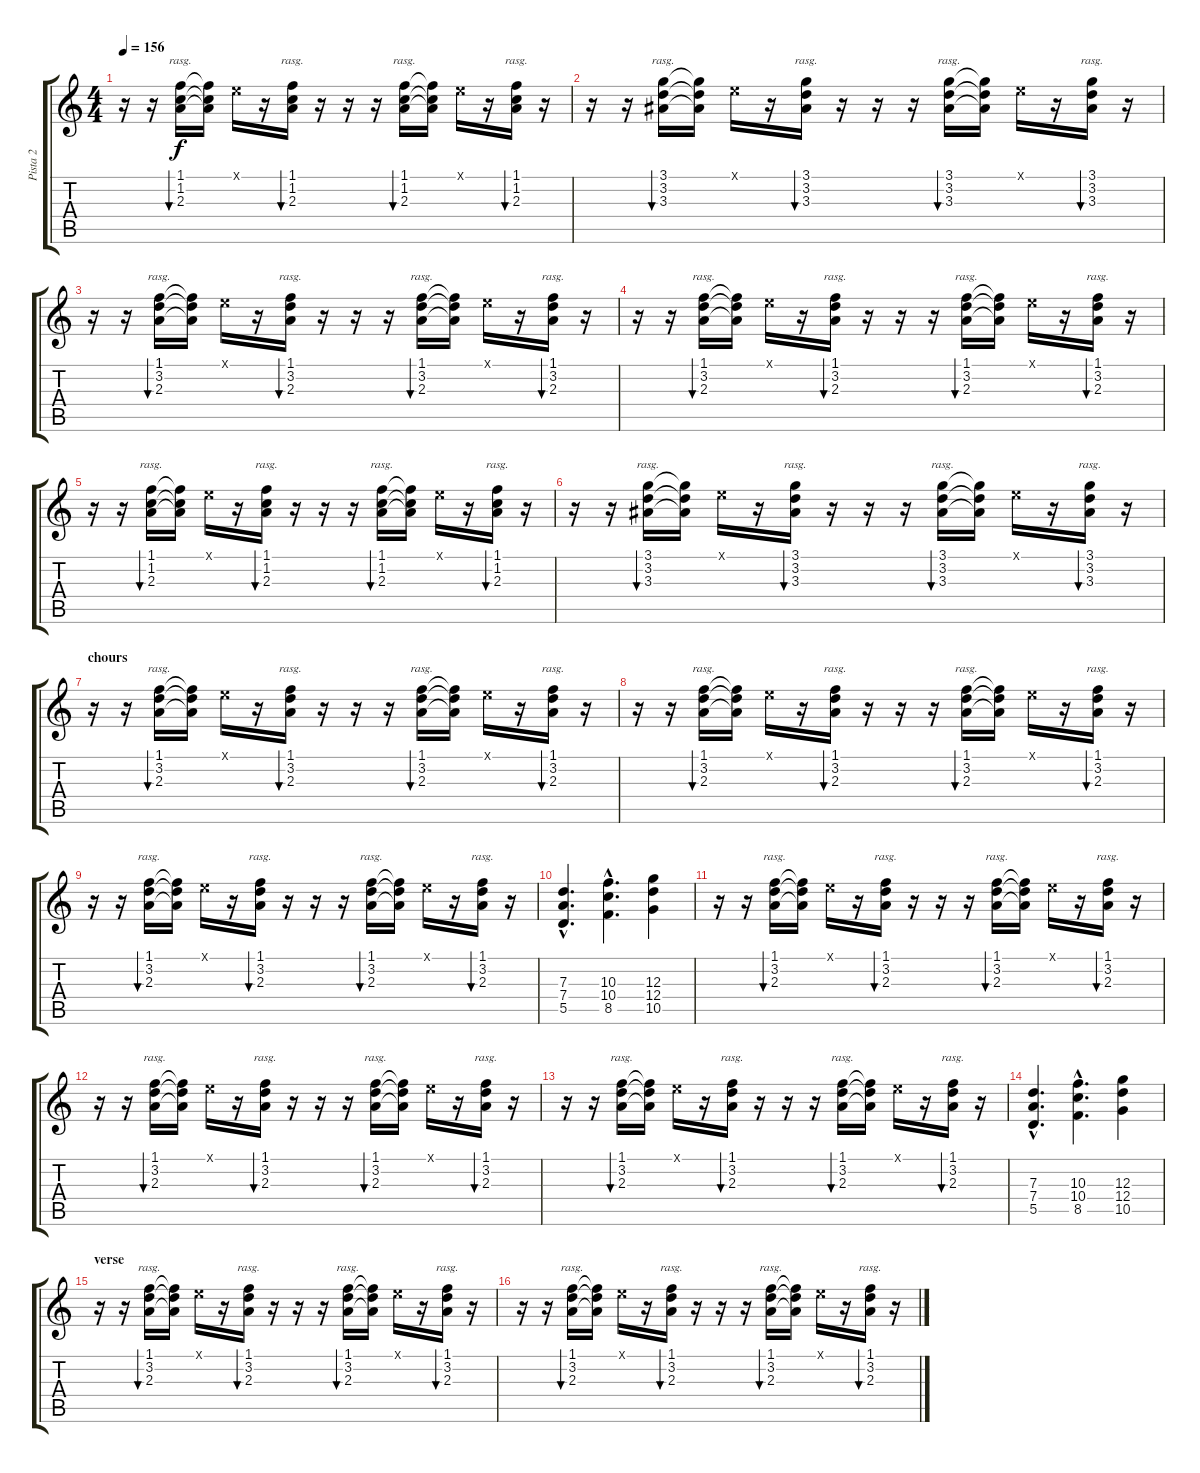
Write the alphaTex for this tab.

\track ("Pista 2" "Pista 2") {instrument overdrivenguitar}
\staff {score tabs}
\tuning (E4 B3 G3 D3 A2 E2) {hide}
\ts (4 4)
\tempo 156
\clef g2
\ks c
r.16{dy f} r.16 (1.1 1.2 2.3).16{bu 480 rasg ii} (1.1{t} 1.2{t} 2.3{t}).16 0.1{x}.16 r.16 (1.1 1.2 2.3).16{bu 480 rasg ii} r.16 r.16 r.16 (1.1 1.2 2.3).16{bu 480 rasg ii} (1.1{t} 1.2{t} 2.3{t}).16 0.1{x}.16 r.16 (1.1 1.2 2.3).16{bu 480 rasg ii} r.16 |
r.16 r.16 (3.1 3.2 3.3).16{bu 480 rasg ii} (3.1{t} 3.2{t} 3.3{t}).16 0.1{x}.16 r.16 (3.1 3.2 3.3).16{bu 480 rasg ii} r.16 r.16 r.16 (3.1 3.2 3.3).16{bu 480 rasg ii} (3.1{t} 3.2{t} 3.3{t}).16 0.1{x}.16 r.16 (3.1 3.2 3.3).16{bu 480 rasg ii} r.16 |
r.16{instrument electricguitarclean} r.16 (1.1 3.2 2.3).16{bu 480 rasg ii} (1.1{t} 3.2{t} 2.3{t}).16 0.1{x}.16 r.16 (1.1 3.2 2.3).16{bu 480 rasg ii} r.16 r.16 r.16 (1.1 3.2 2.3).16{bu 480 rasg ii} (1.1{t} 3.2{t} 2.3{t}).16 0.1{x}.16 r.16 (1.1 3.2 2.3).16{bu 480 rasg ii} r.16 |
r.16 r.16 (1.1 3.2 2.3).16{bu 480 rasg ii} (1.1{t} 3.2{t} 2.3{t}).16 0.1{x}.16 r.16 (1.1 3.2 2.3).16{bu 480 rasg ii} r.16 r.16 r.16 (1.1 3.2 2.3).16{bu 480 rasg ii} (1.1{t} 3.2{t} 2.3{t}).16 0.1{x}.16 r.16 (1.1 3.2 2.3).16{bu 480 rasg ii} r.16 |
r.16 r.16 (1.1 1.2 2.3).16{bu 480 rasg ii} (1.1{t} 1.2{t} 2.3{t}).16 0.1{x}.16 r.16 (1.1 1.2 2.3).16{bu 480 rasg ii} r.16 r.16 r.16 (1.1 1.2 2.3).16{bu 480 rasg ii} (1.1{t} 1.2{t} 2.3{t}).16 0.1{x}.16 r.16 (1.1 1.2 2.3).16{bu 480 rasg ii} r.16 |
r.16 r.16 (3.1 3.2 3.3).16{bu 480 rasg ii} (3.1{t} 3.2{t} 3.3{t}).16 0.1{x}.16 r.16 (3.1 3.2 3.3).16{bu 480 rasg ii} r.16 r.16 r.16 (3.1 3.2 3.3).16{bu 480 rasg ii} (3.1{t} 3.2{t} 3.3{t}).16 0.1{x}.16 r.16 (3.1 3.2 3.3).16{bu 480 rasg ii} r.16 |
\section ("" "chours")
r.16{volume 12 instrument electricguitarclean} r.16 (1.1 3.2 2.3).16{bu 480 rasg ii} (1.1{t} 3.2{t} 2.3{t}).16 0.1{x}.16 r.16 (1.1 3.2 2.3).16{bu 480 rasg ii} r.16 r.16 r.16 (1.1 3.2 2.3).16{bu 480 rasg ii} (1.1{t} 3.2{t} 2.3{t}).16 0.1{x}.16 r.16 (1.1 3.2 2.3).16{bu 480 rasg ii} r.16 |
r.16 r.16 (1.1 3.2 2.3).16{bu 480 rasg ii} (1.1{t} 3.2{t} 2.3{t}).16 0.1{x}.16 r.16 (1.1 3.2 2.3).16{bu 480 rasg ii} r.16 r.16 r.16 (1.1 3.2 2.3).16{bu 480 rasg ii} (1.1{t} 3.2{t} 2.3{t}).16 0.1{x}.16 r.16 (1.1 3.2 2.3).16{bu 480 rasg ii} r.16 |
r.16 r.16 (1.1 3.2 2.3).16{bu 480 rasg ii} (1.1{t} 3.2{t} 2.3{t}).16 0.1{x}.16 r.16 (1.1 3.2 2.3).16{bu 480 rasg ii} r.16 r.16 r.16 (1.1 3.2 2.3).16{bu 480 rasg ii} (1.1{t} 3.2{t} 2.3{t}).16 0.1{x}.16 r.16 (1.1 3.2 2.3).16{bu 480 rasg ii} r.16 |
(7.3{hac} 7.4{hac} 5.5{hac}).4{d volume 9 instrument overdrivenguitar} (10.3{hac} 10.4{hac} 8.5{hac}).4{d} (12.3 12.4 10.5).4 |
r.16{volume 12 instrument electricguitarclean} r.16 (1.1 3.2 2.3).16{bu 480 rasg ii} (1.1{t} 3.2{t} 2.3{t}).16 0.1{x}.16 r.16 (1.1 3.2 2.3).16{bu 480 rasg ii} r.16 r.16 r.16 (1.1 3.2 2.3).16{bu 480 rasg ii} (1.1{t} 3.2{t} 2.3{t}).16 0.1{x}.16 r.16 (1.1 3.2 2.3).16{bu 480 rasg ii} r.16 |
r.16 r.16 (1.1 3.2 2.3).16{bu 480 rasg ii} (1.1{t} 3.2{t} 2.3{t}).16 0.1{x}.16 r.16 (1.1 3.2 2.3).16{bu 480 rasg ii} r.16 r.16 r.16 (1.1 3.2 2.3).16{bu 480 rasg ii} (1.1{t} 3.2{t} 2.3{t}).16 0.1{x}.16 r.16 (1.1 3.2 2.3).16{bu 480 rasg ii} r.16 |
r.16 r.16 (1.1 3.2 2.3).16{bu 480 rasg ii} (1.1{t} 3.2{t} 2.3{t}).16 0.1{x}.16 r.16 (1.1 3.2 2.3).16{bu 480 rasg ii} r.16 r.16 r.16 (1.1 3.2 2.3).16{bu 480 rasg ii} (1.1{t} 3.2{t} 2.3{t}).16 0.1{x}.16 r.16 (1.1 3.2 2.3).16{bu 480 rasg ii} r.16 |
(7.3{hac} 7.4{hac} 5.5{hac}).4{d volume 9 instrument overdrivenguitar} (10.3{hac} 10.4{hac} 8.5{hac}).4{d} (12.3 12.4 10.5).4 |
\section ("" "verse")
r.16{instrument electricguitarclean} r.16 (1.1 3.2 2.3).16{bu 480 rasg ii} (1.1{t} 3.2{t} 2.3{t}).16 0.1{x}.16 r.16 (1.1 3.2 2.3).16{bu 480 rasg ii} r.16 r.16 r.16 (1.1 3.2 2.3).16{bu 480 rasg ii} (1.1{t} 3.2{t} 2.3{t}).16 0.1{x}.16 r.16 (1.1 3.2 2.3).16{bu 480 rasg ii} r.16 |
r.16 r.16 (1.1 3.2 2.3).16{bu 480 rasg ii} (1.1{t} 3.2{t} 2.3{t}).16 0.1{x}.16 r.16 (1.1 3.2 2.3).16{bu 480 rasg ii} r.16 r.16 r.16 (1.1 3.2 2.3).16{bu 480 rasg ii} (1.1{t} 3.2{t} 2.3{t}).16 0.1{x}.16 r.16 (1.1 3.2 2.3).16{bu 480 rasg ii} r.16
